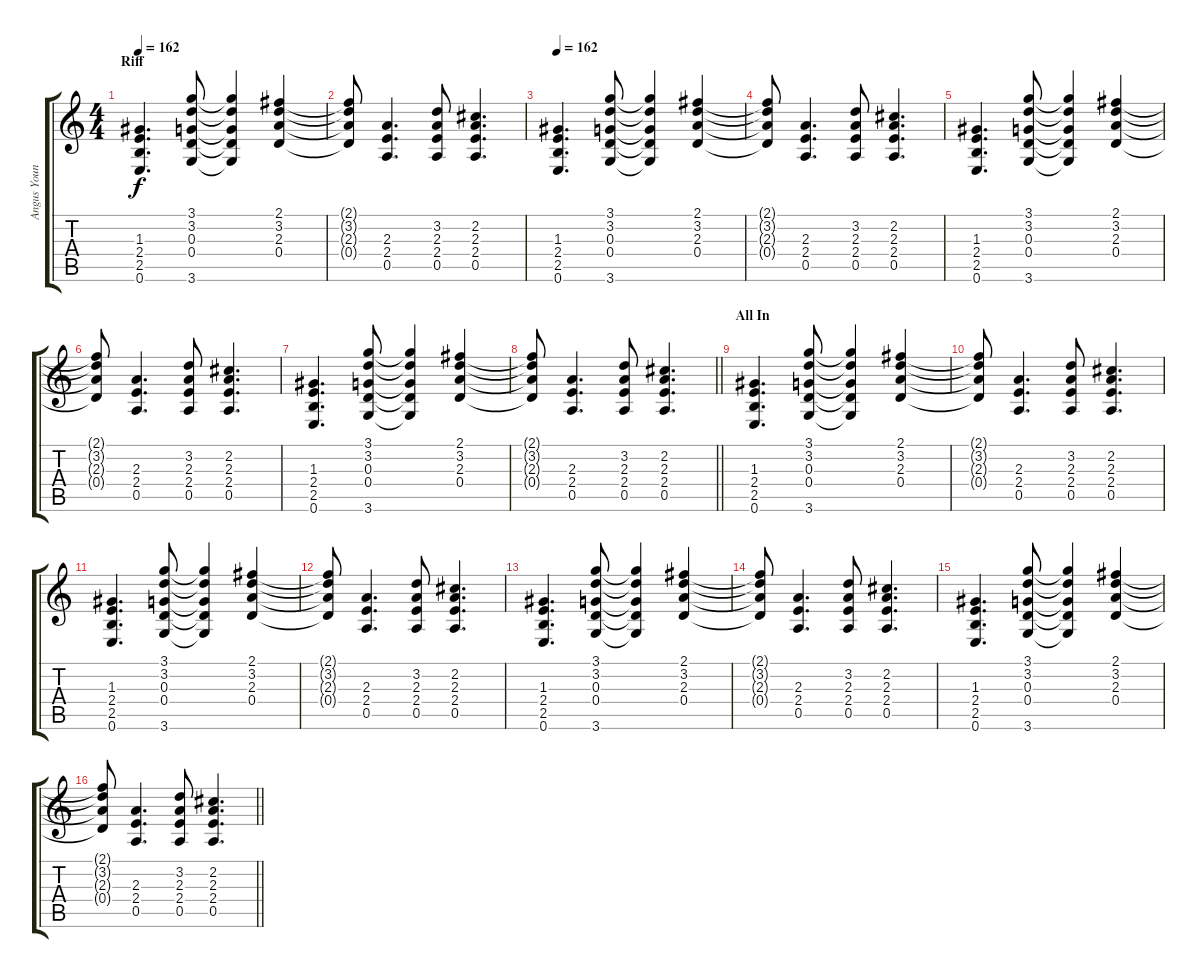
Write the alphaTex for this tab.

\track ("Angus Young" "Angus Youn") {instrument overdrivenguitar}
\staff {score tabs}
\tuning (E4 B3 G3 D3 A2 E2) {hide}
\ts (4 4)
\section ("" "Riff")
\tempo 162
\clef g2
\ks c
(1.3 2.4 2.5 0.6).4{d dy f} (3.1 3.2 0.3 0.4 3.6).8 (3.1{t} 3.2{t} 0.3{t} 0.4{t} 3.6{t}).4 (2.1 3.2 2.3 0.4).4 |
(2.1{t} 3.2{t} 2.3{t} 0.4{t}).8 (2.3 2.4 0.5).4{d} (3.2 2.3 2.4 0.5).8 (2.2 2.3 2.4 0.5).4{d} |
\tempo 162
(1.3 2.4 2.5 0.6).4{d} (3.1 3.2 0.3 0.4 3.6).8 (3.1{t} 3.2{t} 0.3{t} 0.4{t} 3.6{t}).4 (2.1 3.2 2.3 0.4).4 |
(2.1{t} 3.2{t} 2.3{t} 0.4{t}).8 (2.3 2.4 0.5).4{d} (3.2 2.3 2.4 0.5).8 (2.2 2.3 2.4 0.5).4{d} |
(1.3 2.4 2.5 0.6).4{d} (3.1 3.2 0.3 0.4 3.6).8 (3.1{t} 3.2{t} 0.3{t} 0.4{t} 3.6{t}).4 (2.1 3.2 2.3 0.4).4 |
(2.1{t} 3.2{t} 2.3{t} 0.4{t}).8 (2.3 2.4 0.5).4{d} (3.2 2.3 2.4 0.5).8 (2.2 2.3 2.4 0.5).4{d} |
(1.3 2.4 2.5 0.6).4{d} (3.1 3.2 0.3 0.4 3.6).8 (3.1{t} 3.2{t} 0.3{t} 0.4{t} 3.6{t}).4 (2.1 3.2 2.3 0.4).4 |
\barLineRight lightlight
(2.1{t} 3.2{t} 2.3{t} 0.4{t}).8 (2.3 2.4 0.5).4{d} (3.2 2.3 2.4 0.5).8 (2.2 2.3 2.4 0.5).4{d} |
\section ("" "All In")
(1.3 2.4 2.5 0.6).4{d} (3.1 3.2 0.3 0.4 3.6).8 (3.1{t} 3.2{t} 0.3{t} 0.4{t} 3.6{t}).4 (2.1 3.2 2.3 0.4).4 |
(2.1{t} 3.2{t} 2.3{t} 0.4{t}).8 (2.3 2.4 0.5).4{d} (3.2 2.3 2.4 0.5).8 (2.2 2.3 2.4 0.5).4{d} |
(1.3 2.4 2.5 0.6).4{d} (3.1 3.2 0.3 0.4 3.6).8 (3.1{t} 3.2{t} 0.3{t} 0.4{t} 3.6{t}).4 (2.1 3.2 2.3 0.4).4 |
(2.1{t} 3.2{t} 2.3{t} 0.4{t}).8 (2.3 2.4 0.5).4{d} (3.2 2.3 2.4 0.5).8 (2.2 2.3 2.4 0.5).4{d} |
(1.3 2.4 2.5 0.6).4{d} (3.1 3.2 0.3 0.4 3.6).8 (3.1{t} 3.2{t} 0.3{t} 0.4{t} 3.6{t}).4 (2.1 3.2 2.3 0.4).4 |
(2.1{t} 3.2{t} 2.3{t} 0.4{t}).8 (2.3 2.4 0.5).4{d} (3.2 2.3 2.4 0.5).8 (2.2 2.3 2.4 0.5).4{d} |
(1.3 2.4 2.5 0.6).4{d} (3.1 3.2 0.3 0.4 3.6).8 (3.1{t} 3.2{t} 0.3{t} 0.4{t} 3.6{t}).4 (2.1 3.2 2.3 0.4).4 |
\barLineRight lightlight
(2.1{t} 3.2{t} 2.3{t} 0.4{t}).8 (2.3 2.4 0.5).4{d} (3.2 2.3 2.4 0.5).8 (2.2 2.3 2.4 0.5).4{d}
